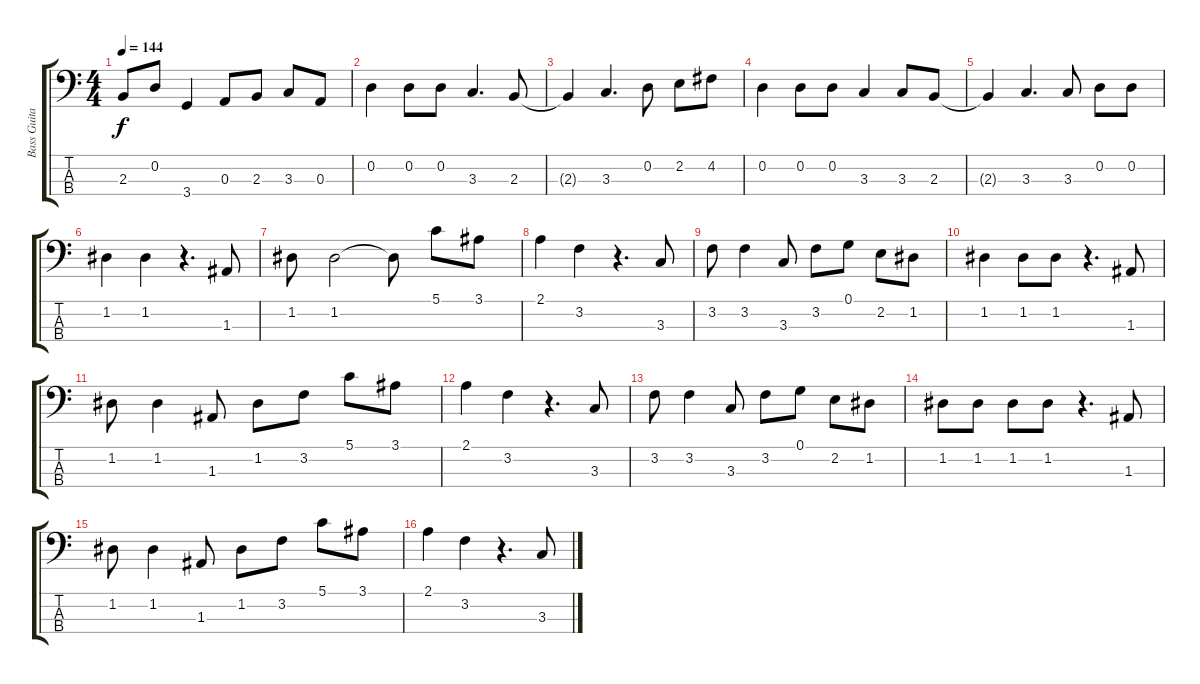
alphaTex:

\track ("Bass Guitar         " "Bass Guita") {instrument electricbassfinger}
\staff {score tabs}
\tuning (G2 D2 A1 E1) {hide}
\ts (4 4)
\tempo 144
\clef f4
\ks c
2.3{t}.8{dy f} 0.2.8 3.4.4 0.3.8 2.3.8 3.3.8 0.3.8 |
0.2.4 0.2.8 0.2.8 3.3.4{d} 2.3.8 |
2.3{t}.4 3.3.4{d} 0.2.8 2.2.8 4.2.8 |
0.2.4 0.2.8 0.2.8 3.3.4 3.3.8 2.3.8 |
2.3{t}.4 3.3.4{d} 3.3.8 0.2.8 0.2.8 |
1.2.4 1.2.4 r.4{d} 1.3.8 |
1.2.8 1.2.2 1.2{t}.8 5.1.8 3.1.8 |
2.1.4 3.2.4 r.4{d} 3.3.8 |
3.2.8 3.2.4 3.3.8 3.2.8 0.1.8 2.2.8 1.2.8 |
1.2.4 1.2.8 1.2.8 r.4{d} 1.3.8 |
1.2.8 1.2.4 1.3.8 1.2.8 3.2.8 5.1.8 3.1.8 |
2.1.4 3.2.4 r.4{d} 3.3.8 |
3.2.8 3.2.4 3.3.8 3.2.8 0.1.8 2.2.8 1.2.8 |
1.2.8 1.2.8 1.2.8 1.2.8 r.4{d} 1.3.8 |
1.2.8 1.2.4 1.3.8 1.2.8 3.2.8 5.1.8 3.1.8 |
2.1.4 3.2.4 r.4{d} 3.3.8
